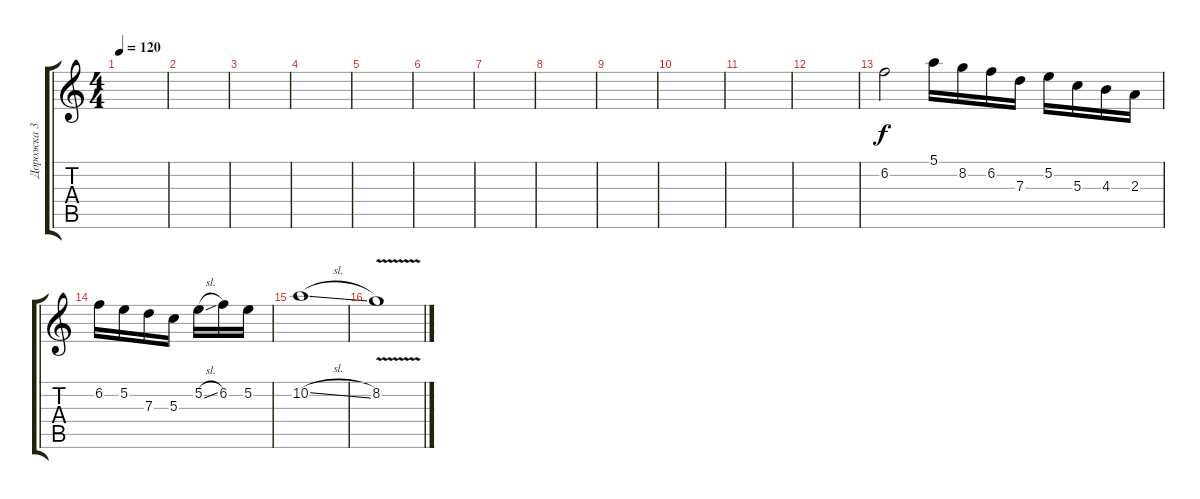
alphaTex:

\track ("Дорожка 3" "Дорожка 3") {instrument overdrivenguitar}
\staff {score tabs}
\tuning (E4 B3 G3 D3 A2 E2) {hide}
\ts (4 4)
\tempo 120
\clef g2
\ks c
|
|
|
|
|
|
|
|
|
|
|
|
6.2.2 5.1.16 8.2.16 6.2.16 7.3.16 5.2.16 5.3.16 4.3.16 2.3.16 |
6.2.16 5.2.16 7.3.16 5.3.16 5.2{sl}.16 6.2.16 5.2.16 |
10.2{sl}.1 |
8.2{v sl}.1
